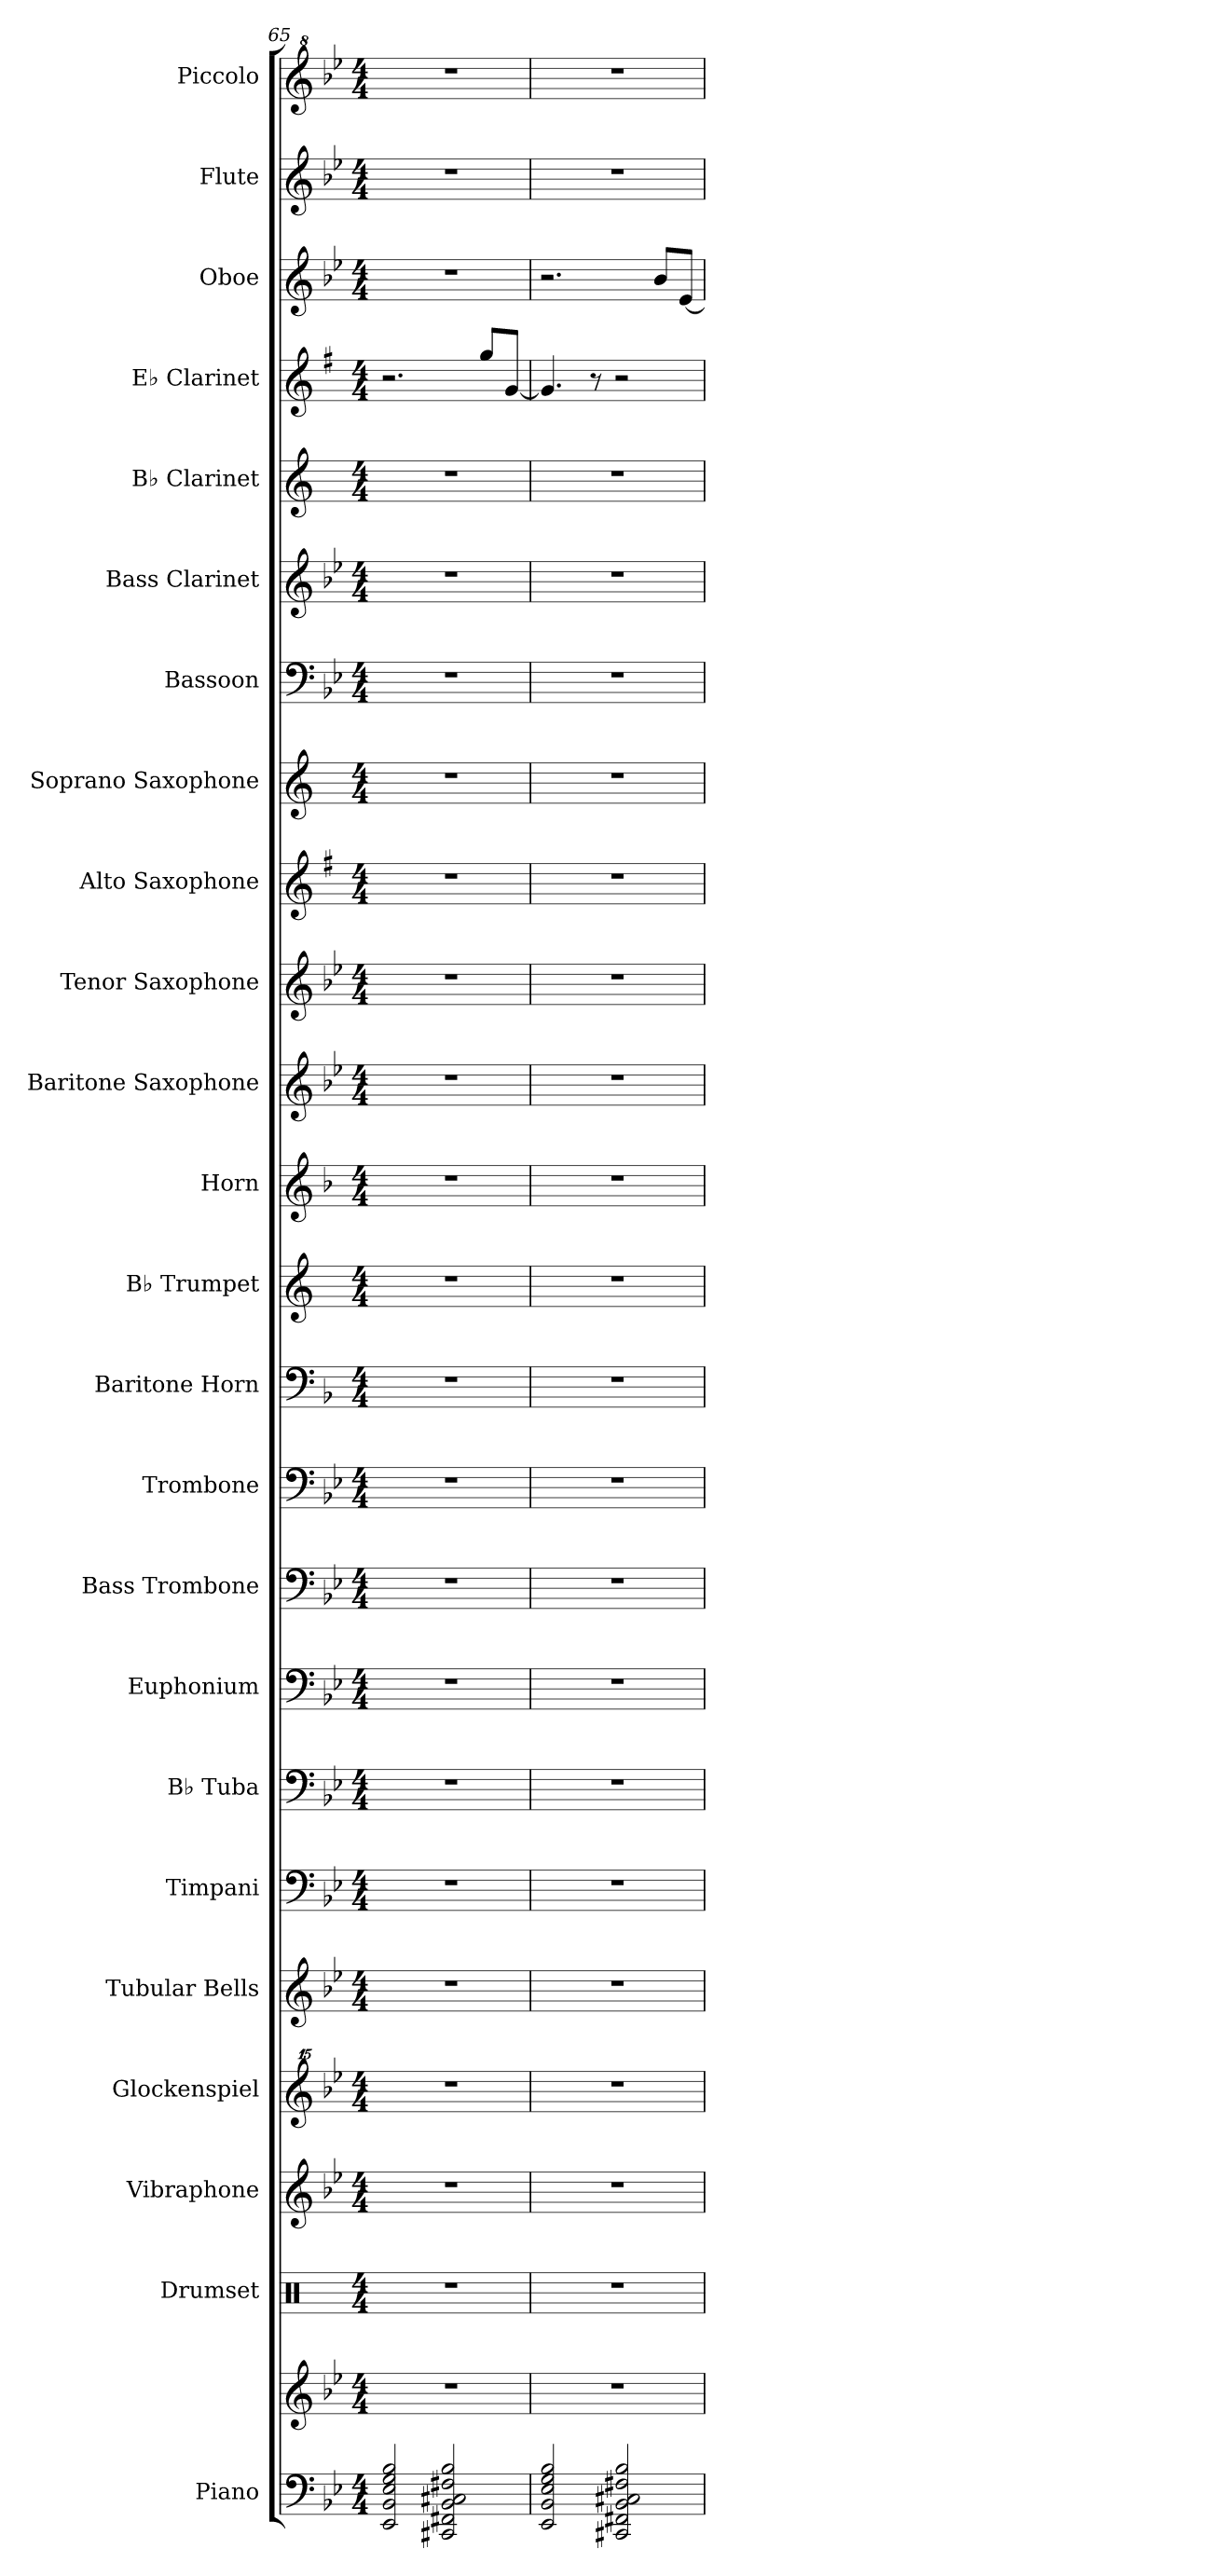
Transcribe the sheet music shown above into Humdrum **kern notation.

**kern	**kern	**kern	**kern	**kern	**kern	**kern	**kern	**kern	**kern	**kern	**kern	**kern	**kern	**kern	**kern	**kern	**kern	**kern	**kern	**kern	**kern	**kern	**kern	**kern
*part24	*part24	*part23	*part22	*part21	*part20	*part19	*part18	*part17	*part16	*part15	*part14	*part13	*part12	*part11	*part10	*part9	*part8	*part7	*part6	*part5	*part4	*part3	*part2	*part1
*staff25	*staff24	*staff23	*staff22	*staff21	*staff20	*staff19	*staff18	*staff17	*staff16	*staff15	*staff14	*staff13	*staff12	*staff11	*staff10	*staff9	*staff8	*staff7	*staff6	*staff5	*staff4	*staff3	*staff2	*staff1
*I"Piano	*	*I"Drumset	*I"Vibraphone	*I"Glockenspiel	*I"Tubular Bells	*I"Timpani	*I"B♭ Tuba	*I"Euphonium	*I"Bass Trombone	*I"Trombone	*I"Baritone Horn	*I"B♭ Trumpet	*I"Horn	*I"Baritone Saxophone	*I"Tenor Saxophone	*I"Alto Saxophone	*I"Soprano Saxophone	*I"Bassoon	*I"Bass Clarinet	*I"B♭ Clarinet	*I"E♭ Clarinet	*I"Oboe	*I"Flute	*I"Piccolo
*I'Pno.	*	*I'Drs.	*I'Vib.	*I'Glk.	*I'Tu. Be.	*I'Timp.	*I'B♭ Tu.	*I'Eu.	*I'B. Trb.	*I'Trb.	*I'Bar. Hn.	*I'B♭ Tpt.	*I'Hn.	*I'Bar. Sax.	*I'T. Sax.	*I'A. Sax.	*I'S. Sax.	*I'Bsn.	*I'B. Cl.	*I'B♭ Cl.	*I'E♭ Cl.	*I'Ob.	*I'Fl.	*I'Picc.
*clefF4	*clefG2	*clefX	*clefG2	*clefG^^2	*clefG2	*clefF4	*clefF4	*clefF4	*clefF4	*clefF4	*clefF4	*clefG2	*clefG2	*clefG2	*clefG2	*clefG2	*clefG2	*clefF4	*clefG2	*clefG2	*clefG2	*clefG2	*clefG2	*clefG^2
*	*	*	*	*	*	*	*	*	*	*	*ITrd4c7	*ITrd1c2	*ITrd4c7	*ITrd12c21	*ITrd8c14	*ITrd5c9	*ITrd1c2	*	*ITrd8c14	*ITrd1c2	*ITrd-2c-3	*	*	*ITrd-7c-12
*k[b-e-]	*k[b-e-]	*k[]	*k[b-e-]	*k[b-e-]	*k[b-e-]	*k[b-e-]	*k[b-e-]	*k[b-e-]	*k[b-e-]	*k[b-e-]	*k[b-e-]	*k[b-e-]	*k[b-e-]	*k[b-e-]	*k[b-e-]	*k[b-e-]	*k[b-e-]	*k[b-e-]	*k[b-e-]	*k[b-e-]	*k[b-e-]	*k[b-e-]	*k[b-e-]	*k[b-e-]
*B-:	*B-:	*C:	*B-:	*B-:	*B-:	*B-:	*B-:	*B-:	*B-:	*B-:	*B-:	*B-:	*B-:	*B-:	*B-:	*B-:	*B-:	*B-:	*B-:	*B-:	*B-:	*B-:	*B-:	*B-:
*M4/4	*M4/4	*M4/4	*M4/4	*M4/4	*M4/4	*M4/4	*M4/4	*M4/4	*M4/4	*M4/4	*M4/4	*M4/4	*M4/4	*M4/4	*M4/4	*M4/4	*M4/4	*M4/4	*M4/4	*M4/4	*M4/4	*M4/4	*M4/4	*M4/4
=65	=65	=65	=65	=65	=65	=65	=65	=65	=65	=65	=65	=65	=65	=65	=65	=65	=65	=65	=65	=65	=65	=65	=65	=65
2EE-/ 2BB-/ 2E-/ 2G/ 2B-/	1r	1r	1r	1r	1r	1r	1r	1r	1r	1r	1r	1r	1r	1r	1r	1r	1r	1r	1r	1r	2.r	1r	1r	1r
2CC#X/ 2FF#X/ 2BB-/ 2C#X/ 2F#X/ 2B-/	.	.	.	.	.	.	.	.	.	.	.	.	.	.	.	.	.	.	.	.	.	.	.	.
.	.	.	.	.	.	.	.	.	.	.	.	.	.	.	.	.	.	.	.	.	8bb-/L	.	.	.
.	.	.	.	.	.	.	.	.	.	.	.	.	.	.	.	.	.	.	.	.	[8b-/J	.	.	.
!!LO:PB:g=z
=66	=66	=66	=66	=66	=66	=66	=66	=66	=66	=66	=66	=66	=66	=66	=66	=66	=66	=66	=66	=66	=66	=66	=66	=66
2EE-/ 2BB-/ 2E-/ 2G/ 2B-/	1r	1r	1r	1r	1r	1r	1r	1r	1r	1r	1r	1r	1r	1r	1r	1r	1r	1r	1r	1r	4.b-/]	2.r	1r	1r
.	.	.	.	.	.	.	.	.	.	.	.	.	.	.	.	.	.	.	.	.	8r	.	.	.
2CC#X/ 2FF#X/ 2BB-/ 2C#X/ 2F#X/ 2B-/	.	.	.	.	.	.	.	.	.	.	.	.	.	.	.	.	.	.	.	.	2r	.	.	.
.	.	.	.	.	.	.	.	.	.	.	.	.	.	.	.	.	.	.	.	.	.	8b-/L	.	.
.	.	.	.	.	.	.	.	.	.	.	.	.	.	.	.	.	.	.	.	.	.	[8e-/J	.	.
=	=	=	=	=	=	=	=	=	=	=	=	=	=	=	=	=	=	=	=	=	=	=	=	=
*-	*-	*-	*-	*-	*-	*-	*-	*-	*-	*-	*-	*-	*-	*-	*-	*-	*-	*-	*-	*-	*-	*-	*-	*-
